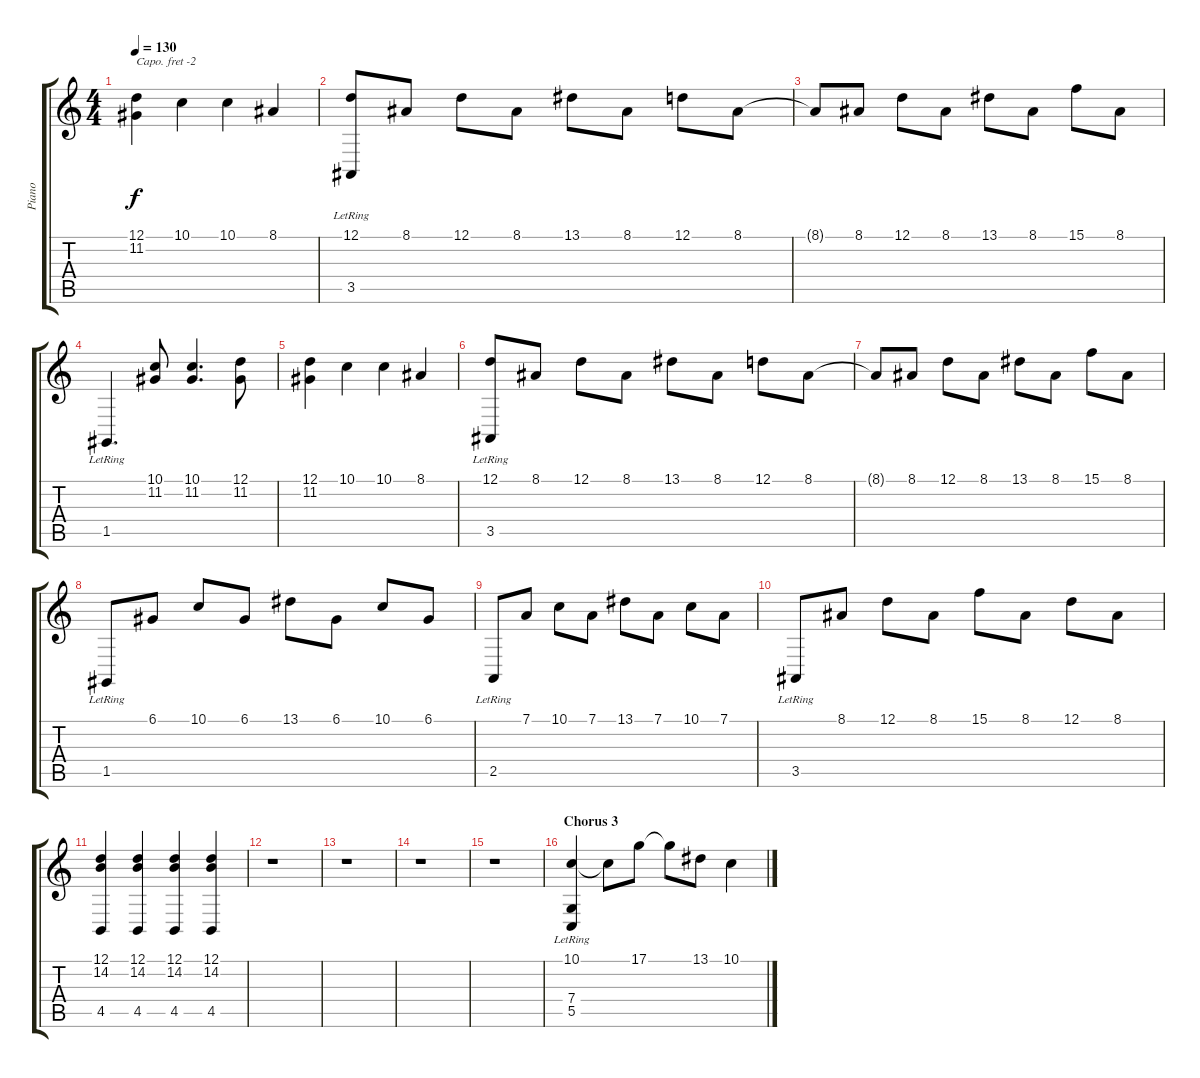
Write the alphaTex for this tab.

\track ("Piano" "Piano") {instrument acousticgrandpiano}
\staff {score tabs}
\capo -2
\tuning (E4 B3 G3 D3 A2 D2) {hide}
\ts (4 4)
\tempo 130
\clef g2
\ks c
(12.1 11.2).4{dy f} 10.1.4 10.1.4 8.1.4 |
(12.1 3.5{lr}).8 8.1.8 12.1.8 8.1.8 13.1.8 8.1.8 12.1.8 8.1.8 |
8.1{t}.8 8.1.8 12.1.8 8.1.8 13.1.8 8.1.8 15.1.8 8.1.8 |
1.5{lr}.4{d} (10.1 11.2).8 (10.1 11.2).4{d} (12.1 11.2).8 |
(12.1 11.2).4 10.1.4 10.1.4 8.1.4 |
(12.1 3.5{lr}).8 8.1.8 12.1.8 8.1.8 13.1.8 8.1.8 12.1.8 8.1.8 |
8.1{t}.8 8.1.8 12.1.8 8.1.8 13.1.8 8.1.8 15.1.8 8.1.8 |
1.5{lr}.8 6.1.8 10.1.8 6.1.8 13.1.8 6.1.8 10.1.8 6.1.8 |
2.5{lr}.8 7.1.8 10.1.8 7.1.8 13.1.8 7.1.8 10.1.8 7.1.8 |
3.5{lr}.8 8.1.8 12.1.8 8.1.8 15.1.8 8.1.8 12.1.8 8.1.8 |
(12.1 14.2 4.5).4 (12.1 14.2 4.5).4 (12.1 14.2 4.5).4 (12.1 14.2 4.5).4 |
r.1 |
r.1 |
r.1 |
r.1 |
\section ("" "Chorus 3")
(10.1 7.4{lr} 5.5{lr}).4 10.1{t}.8 17.1.8 17.1{t}.8 13.1.8 10.1.4
